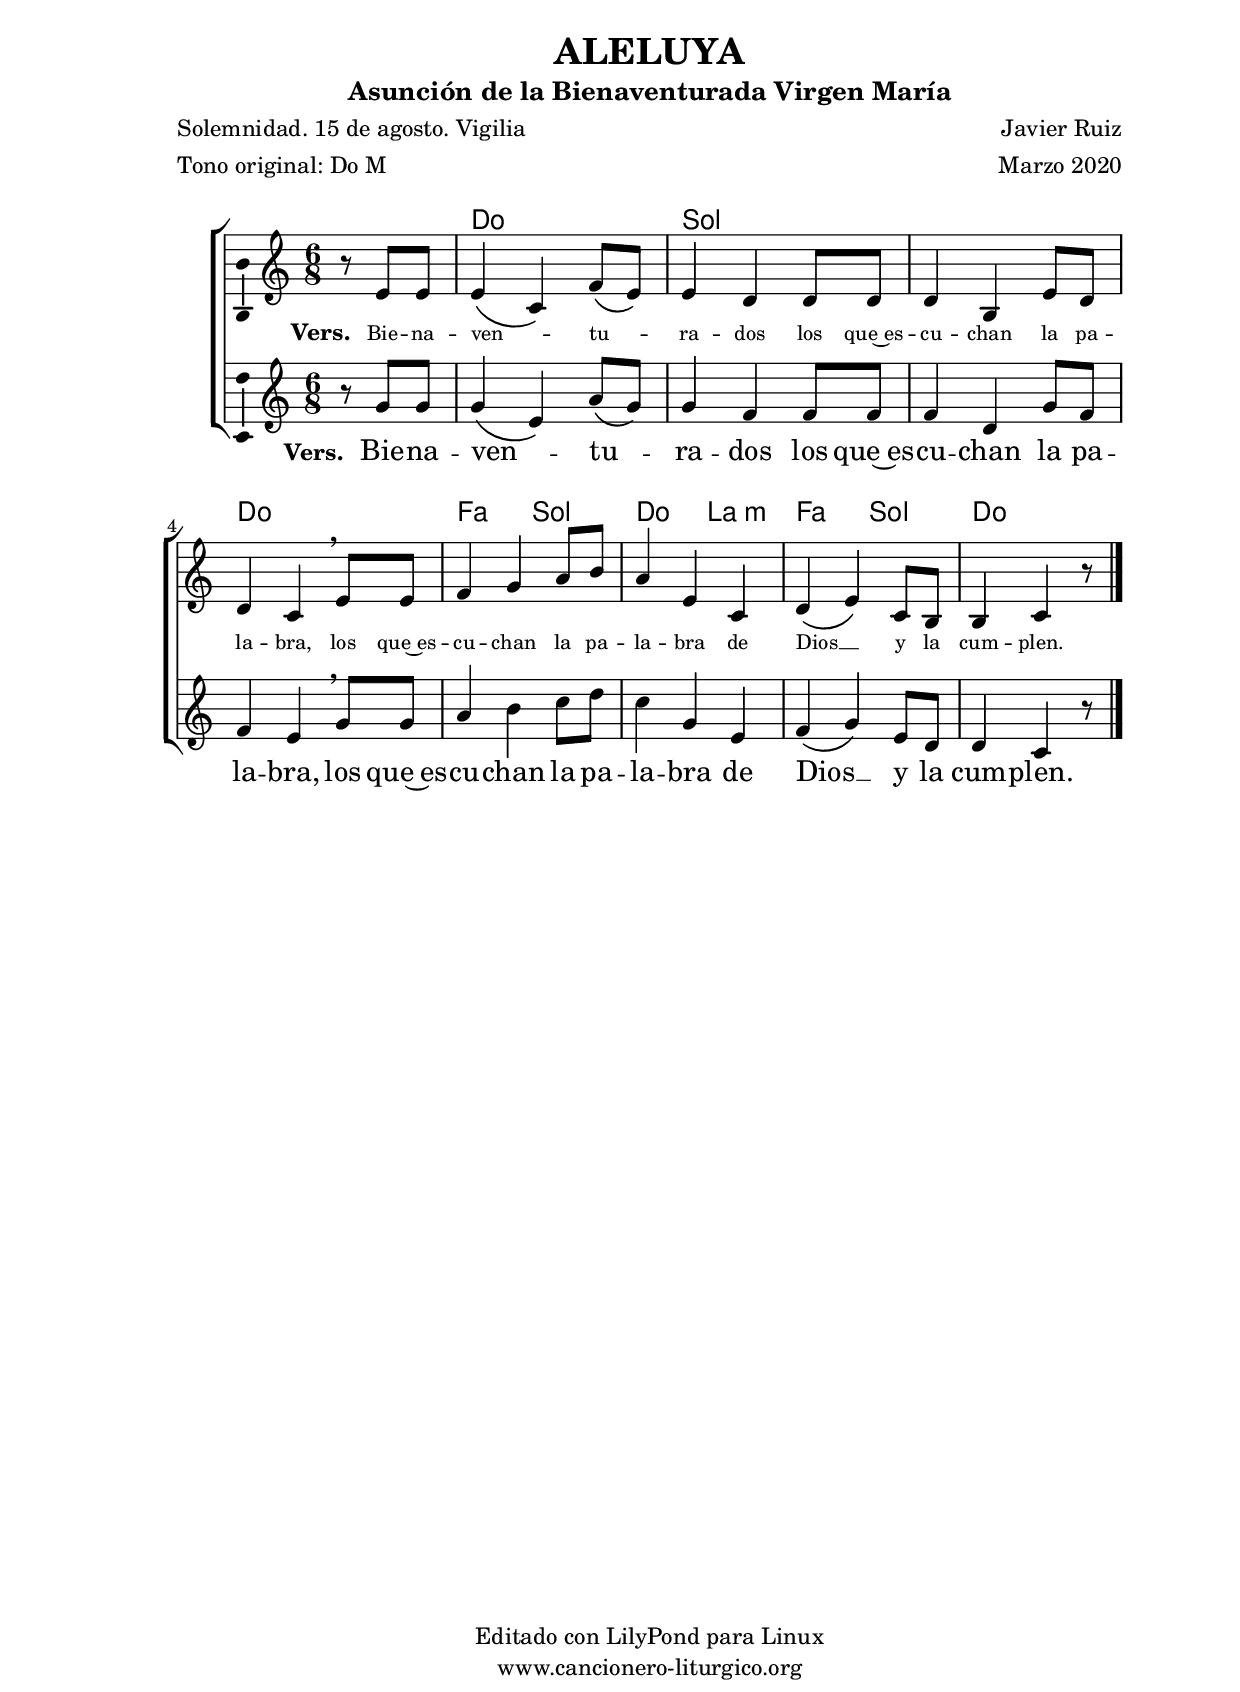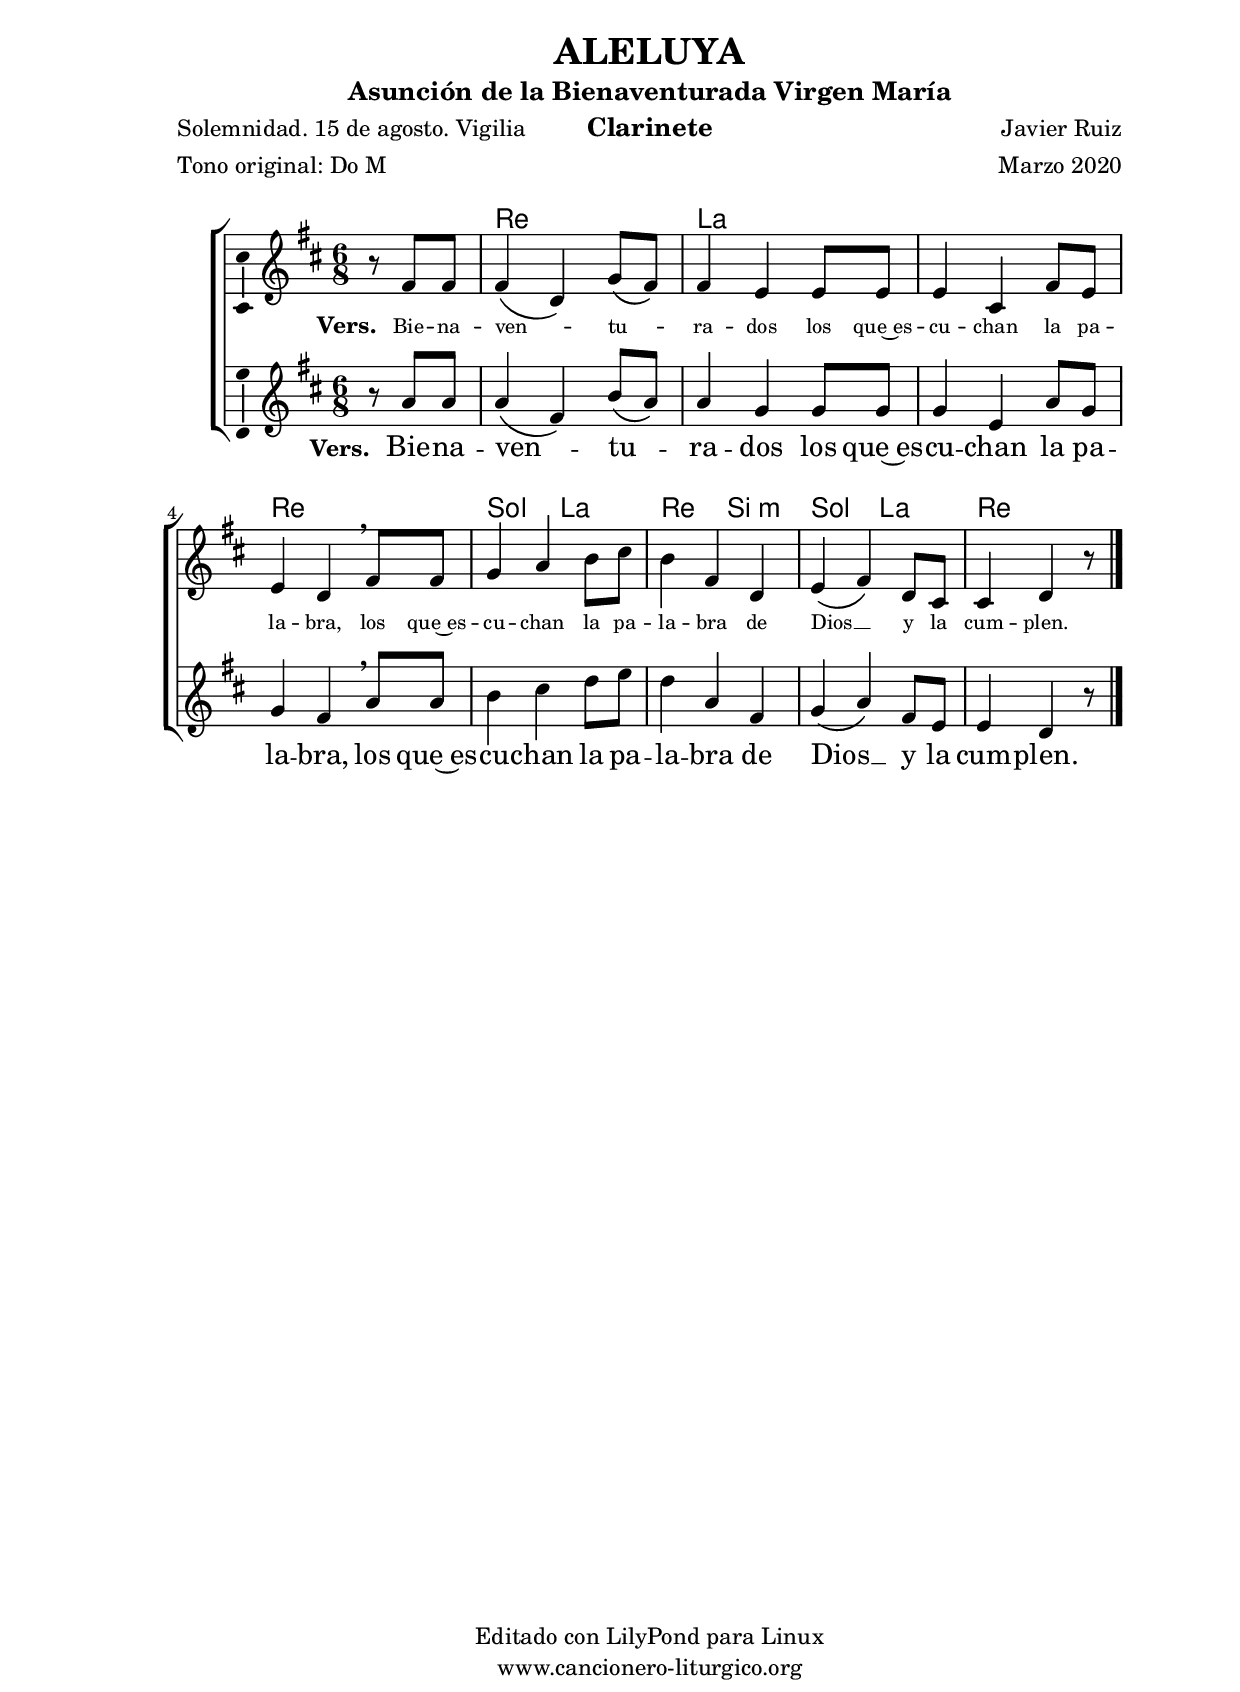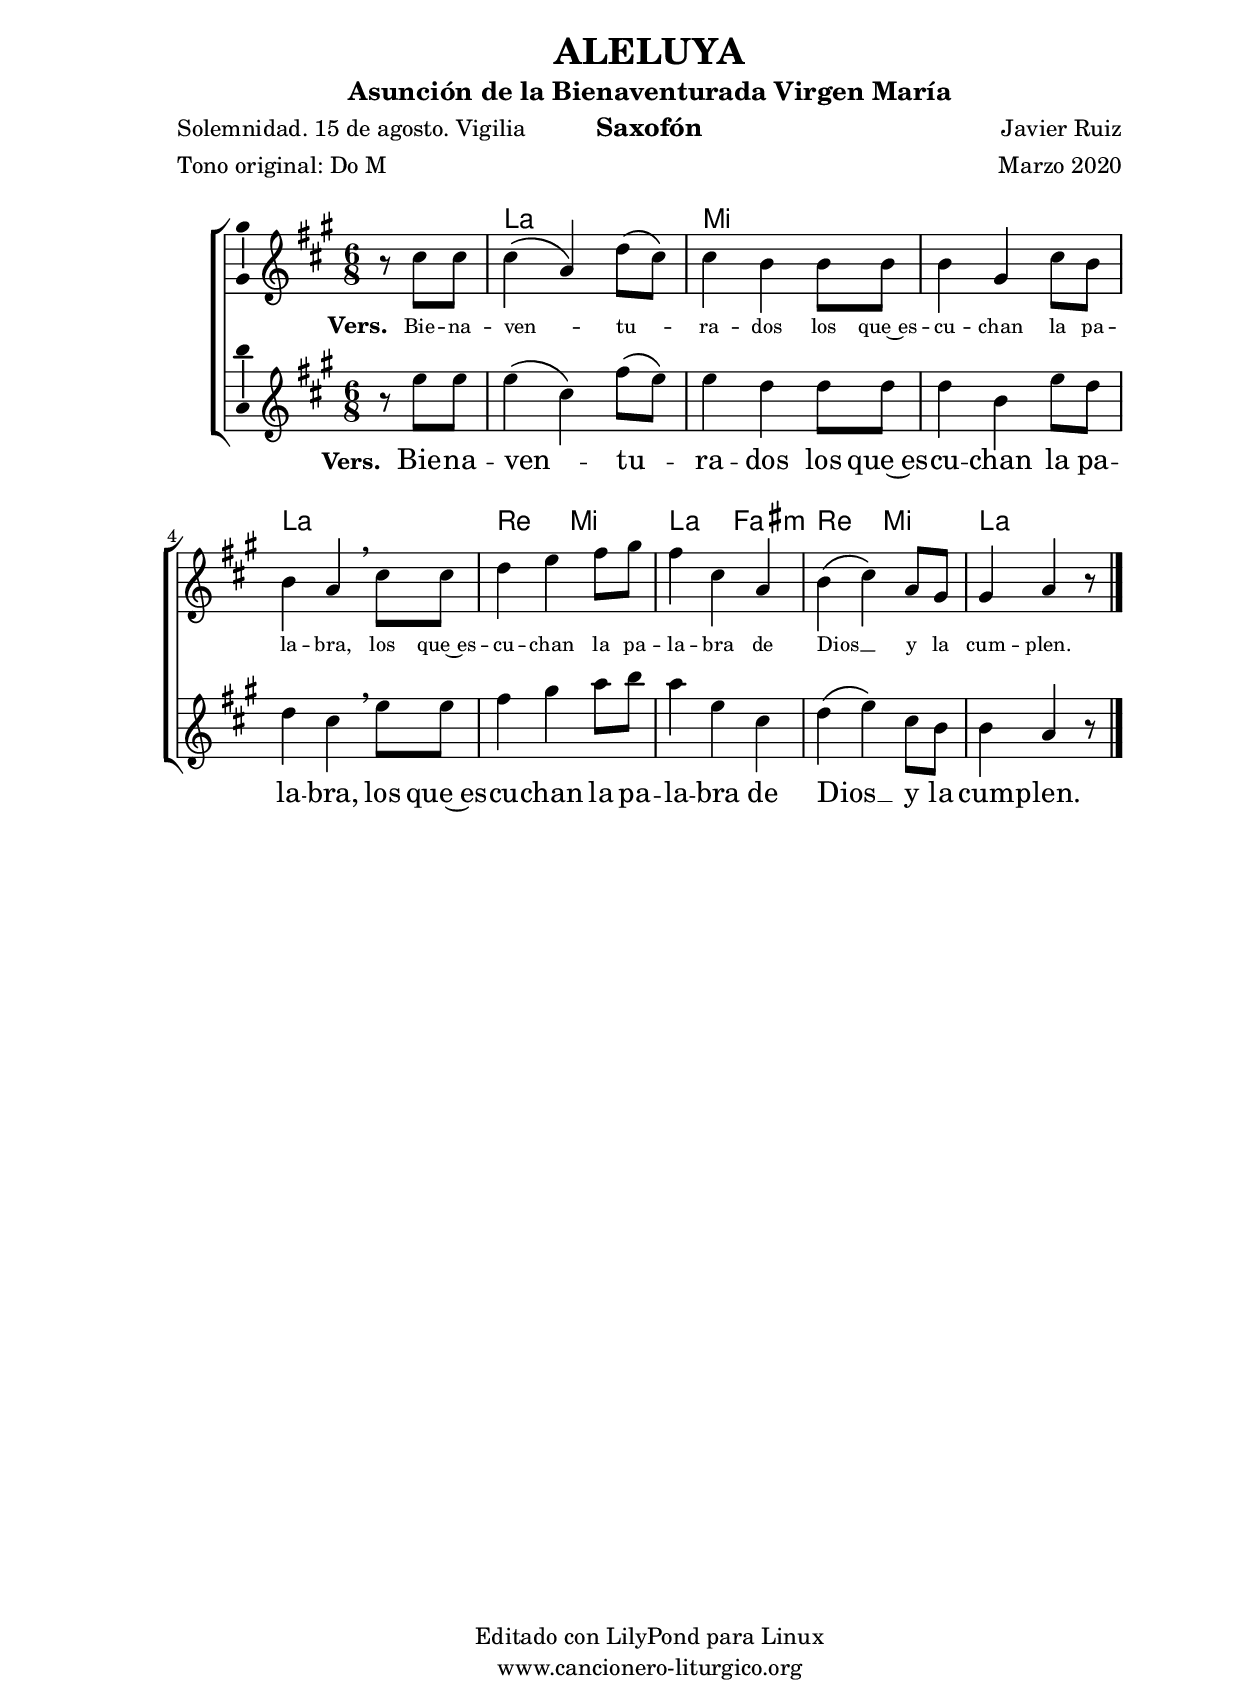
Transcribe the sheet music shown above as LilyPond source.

%
%para convertir .midi en .wav:
%timidity filename.midi -Ow -o finename.wav
%
%
%Para convertir de .wav a .mp3:
%lame -h -m j filename.wav
%
%
%para escuchar el midi:
%timidity nombrefichero.midi
%


%versión de lilypond para la que se ha escrito esta partitura:
\version "2.16.0"

	%Tamaño papel
	#(set-default-paper-size "a4")
	%Tamaño partitura
	#(set-global-staff-size 20)
	%No responde al pulsar sobre una nota
	#(ly:set-option 'point-and-click #f)

%parámetros del encabezamiento:
\header {
	title = "ALELUYA"
	subtitle = "Asunción de la Bienaventurada Virgen María"
	composer = "Javier Ruiz"
	poet = "Solemnidad. 15 de agosto. Vigilia"
	meter = "Tono original: Do M"
	arranger = "Marzo 2020"
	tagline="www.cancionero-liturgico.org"
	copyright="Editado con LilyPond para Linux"
	tiempo = "Ordinario"
	usos = "Aleluya"
	letra = "Aleluya. Bienaventurados los que escuchan la palabra, los que escuchan la palabra de Dios y la cumplen."
	}

%parámetros asociados al papel:
\paper  {
	oddHeaderMarkup = \markup {\fill-line { \on-the-fly #not-first-page \fromproperty #'header:title \on-the-fly #not-first-page \fromproperty #'header:composer }}
	evenHeaderMarkup = \markup {\fill-line { \fromproperty #'header:composer \fromproperty #'header:title }}
	#(set-paper-size "a4")
	print-page-number = ##f
	first-page-number = 1
	print-first-page-number = ##f
%	head-separation = 3.0 \cm
	top-margin = 1.5 \cm
%	top-margin = 2.0 \cm
%%%	bottom-margin = 0.5\cm
	bottom-margin = 0.2\cm
	left-margin = 3.0 \cm
	line-width = 16.0 \cm 
	indent = 8\mm
	interscoreline = 2.\mm
	between-system-space = 15\mm
%	para que las partituras no llenen la hoja:
	ragged-bottom = ##t
%	idem para la última hoja:
	ragged-last-bottom = ##f
%	para que las partituras llenen el ancho del papel:
	ragged-last = ##f
	after-title-space = 2.5 \cm
%page-count=2
system-count=2

	%Flexible Vertical Spacing
%	markup-markup-spacing =
%	#'((basic-distance . 15) (minimum-distance . 15) (padding . 3))
	markup-system-spacing =
	#'((basic-distance . 15) (minimum-distance . 15) (padding . 3))
	system-system-spacing =
	#'((basic-distance . 15) (minimum-distance . 15) (padding . 3))
	score-system-spacing =
	#'((basic-distance . 15) (minimum-distance . 15) (padding . 5))
%	top-system-spacing = % header
%	#'((basic-distance . 8) (minimum-distance . 0) (padding . 0))
%	top-markup-spacing =
%	#'((basic-distance . 20) (minimum-distance . 20) (padding . 0))
	last-bottom-spacing = % footer
	#'((basic-distance . 5) (minimum-distance . 5) (padding . 0))
%	score-markup-spacing =
%	#'((basic-distance . 16) (minimum-distance . 13) (padding . 0))

	}


%parámetros que afectan a toda la partitura:
global =  {
	%clave de sol (G):
	\clef G
	%armadura:
%	\transpose ees f
	\key c \major
	\tempo 4.=60
	\set Score.tempoHideNote = ##t
	}


acordes = {
	\italianChords
	\chordmode {
%	\transpose ees f
{

s4.
c4. c g g g g c c f g c a:m f g c c4

	}
	}
}


melodiatrompeta = 
%	\transpose ees f
{

	\relative c''{
	\time 6/8

\partial4.
r4.
r2.
r8 g16 a b c d4.
r2.
r8 c16 d e f g4.
r2.
r8 c,16 b a g a4.
r2.
r8 c16 d c b c4

}
	\bar "|."
	}


melodiatres = 
%	\transpose ees f
{

	\relative c'{
	\time 6/8

\partial4.
r8 e8 e
e4 \(c4\) f8 \(e\)
e4 d4 \noBeam d8 d
d4 b4 e8 d
d4 c4 \breathe e8 e8
f4 g4 a8 b
a4 e4 c4
d4 \(e4\) c8 b
b4 c4 r8

}

	\bar "|."
	}


melodiabajo = 
%	\transpose ees f
{

	%clave de fa (F):
	\clef F

	\relative c{
	\time 6/8

\partial4.
r4.
c4 c8 c4.
g4 g8 g4.
g4 g8 g4.
c4 c8 c4.
f4 f8 g4 g8
c,4 c8 a4 a8
f'4 f8 g4 g8
c,4 c8 c4

}

	\bar "|."
	}


melodia = 
%	\transpose ees f
{

	\relative c'{
	\time 6/8

\partial4.
r8 g'8 g
g4 \(e\) a8 \([g]\)
g4 f4 \noBeam f8 f
f4 d \noBeam g8 [f]
f4 e4 \breathe g8 g
a4 b c8 [d]
c4 g4 e
f4 \(g\) e8 [d]
d4 c4 r8

}

	\bar "|."
	}


texto = \lyricmode {
\set stanza =#"Vers. "
Bie -- na -- ven -- _ tu -- _ ra -- dos los que~es -- cu -- chan
la pa -- la -- bra,
los que~es -- cu -- chan la pa -- la -- bra de Dios __ _
y la cum -- plen.
	}

textotres = \lyricmode {
\override LyricText #'font-size = #-1
\set stanza =#"Vers. "
Bie -- na -- ven -- _ tu -- _ ra -- dos los que~es -- cu -- chan
la pa -- la -- bra,
los que~es -- cu -- chan la pa -- la -- bra de Dios __ _
y la cum -- plen.
	}


acordesStaff = \context ChordNames = acordesStaff <<
	\set chordChanges = ##t
	\acordes
	>>

voztrompetaStaff = \context Voice = voztrompetaStaff
<<
	\override Staff.StaffSymbol #'staff-space = #(magstep -0.35)
	\set Staff.midiInstrument = #"trumpet"
	\set Staff.midiMinimumVolume = #0.4
	\set Staff.midiMaximumVolume = #0.6
	\global
	\melodiatrompeta
	>>

voztresStaff = \context Voice = voztresStaff
\with {\consists "Ambitus_engraver"}
<<
%	\override Staff.StaffSymbol #'staff-space = #(magstep -0.35)
	\set Staff.midiInstrument = #"violin"
	\set Staff.midiMinimumVolume = #0.6
	\set Staff.midiMaximumVolume = #0.8
	\global
	\relative c' \melodiatres
	>>

vozStaff = \context Voice = vozStaff
\with {\consists "Ambitus_engraver"}
<<
%	\set Staff.instrumentName = ""
%	\set Staff.shortInstrumentName = ""
%	\set Staff.midiInstrument = #"clarinet"
%	\set Staff.midiInstrument = #"cello"
	\set Staff.midiInstrument = #"flute"
%	\set Staff.midiInstrument = #"electric guitar (jazz)"
%	\set Staff.midiInstrument = #"english horn"
%	\set Staff.midiInstrument = #"violin"
%	\set Staff.midiInstrument = #"glockenspiel"
	\set Staff.midiMinimumVolume = #0.8
	\set Staff.midiMaximumVolume = #1.0
	\global
	\melodia
	>>

vozbajoStaff = \context Voice = vozbajoStaff
<<
	\override Staff.StaffSymbol #'staff-space = #(magstep -0.35)
	\set Staff.midiInstrument = #"english horn"
	\set Staff.midiMinimumVolume = #0.6
	\set Staff.midiMaximumVolume = #0.8
	\global
	\melodiabajo
	>>

textoStaff = \context Lyrics = textoStaff <<
	\lyricsto vozStaff \texto
	>>

textotresStaff = \context Lyrics = textotresStaff <<
	\lyricsto voztresStaff \textotres
	>>


\book {
	\score {
		<<
		\context ChoirStaff {
%			\override StaffGroup.SystemStartBracket #'collapse-height = #1
%			\override Score.SystemStartBar #'collapse-height = #1
			<<
			\acordesStaff
%			\voztrompetaStaff
			\voztresStaff
			\textotresStaff
			\vozStaff
			\textoStaff
%			\vozbajoStaff
			>>
			}
		>>
		\layout {
	    		\context {
				\Lyrics
				\override LyricText #'font-size = #2
				}
	   		 \context {
				\Score
				\override StaffSymbol #'staff-space = #(magstep +3)
				}
			}
		}
	\score {
		\unfoldRepeats
		<<
		\context ChoirStaff {
			<<
			\acordesStaff
			\voztrompetaStaff
			\voztresStaff
			\vozStaff
			\vozbajoStaff
			>>
			}
		>>
		\midi {
	  		\context {
	  			\Score
				tempoWholesPerMinute = #(ly:make-moment 70 4)
				}
			}
		}
	}


%Partitura para clarinete
#(define output-suffix "C")
\book {
	\header{
		instrument = "Clarinete"
		}
	\score {
		<<
		\context ChoirStaff {
%			\override StaffGroup.SystemStartBracket #'collapse-height = #1
%			\override Score.SystemStartBar #'collapse-height = #1
\transpose c d
			<<
			\acordesStaff
%			\voztrompetaStaff
			\voztresStaff
			\textotresStaff
			\vozStaff
			\textoStaff
%			\vozbajoStaff
			>>
			}
		>>
		\layout {
	    		\context {
				\Lyrics
				\override LyricText #'font-size = #2
				}
	   		 \context {
				\Score
				\override StaffSymbol #'staff-space = #(magstep +3)
				}
			}
		}
	}


%Partitura para saxofón
#(define output-suffix "S")
\book {
	\header{
		instrument = "Saxofón"
		}
	\score {
		<<
		\context ChoirStaff {
%			\override StaffGroup.SystemStartBracket #'collapse-height = #1
%			\override Score.SystemStartBar #'collapse-height = #1
\transpose c a
			<<
			\acordesStaff
%			\voztrompetaStaff
			\voztresStaff
			\textotresStaff
			\vozStaff
			\textoStaff
%			\vozbajoStaff
			>>
			}
		>>
		\layout {
	    		\context {
				\Lyrics
				\override LyricText #'font-size = #2
				}
	   		 \context {
				\Score
				\override StaffSymbol #'staff-space = #(magstep +3)
				}
			}
		}
	}


